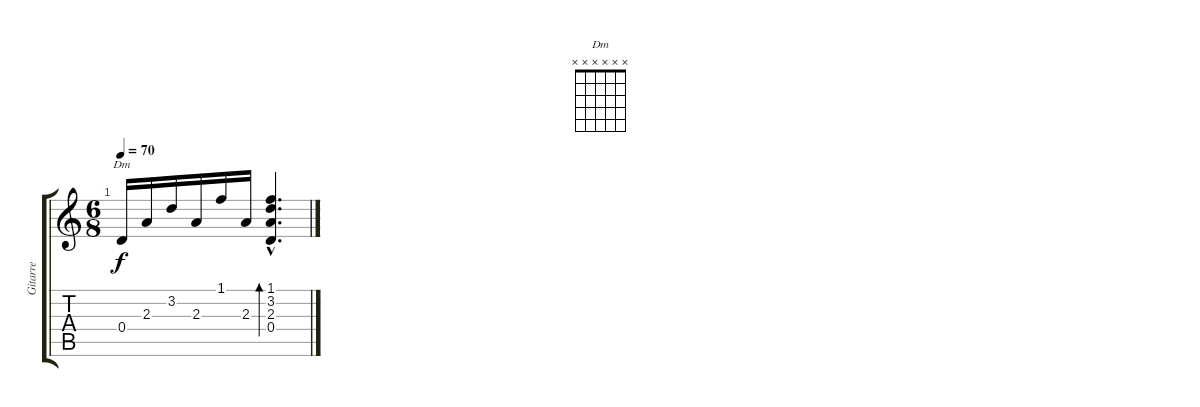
\track ("Gitarre" "Gitarre") {instrument acousticguitarnylon}
\staff {score tabs}
\tuning (E4 B3 G3 D3 A2 E2) {hide}
\chord ("Dm" x x x x x x) {firstfret 0}
\ts (6 8)
\tempo 70
\clef g2
\ks c
0.4.16{ch "Dm" dy f} 2.3.16 3.2.16 2.3.16 1.1.16 2.3.16 (1.1{hac} 3.2{hac} 2.3{hac} 0.4{hac}).4{d bd 120}
